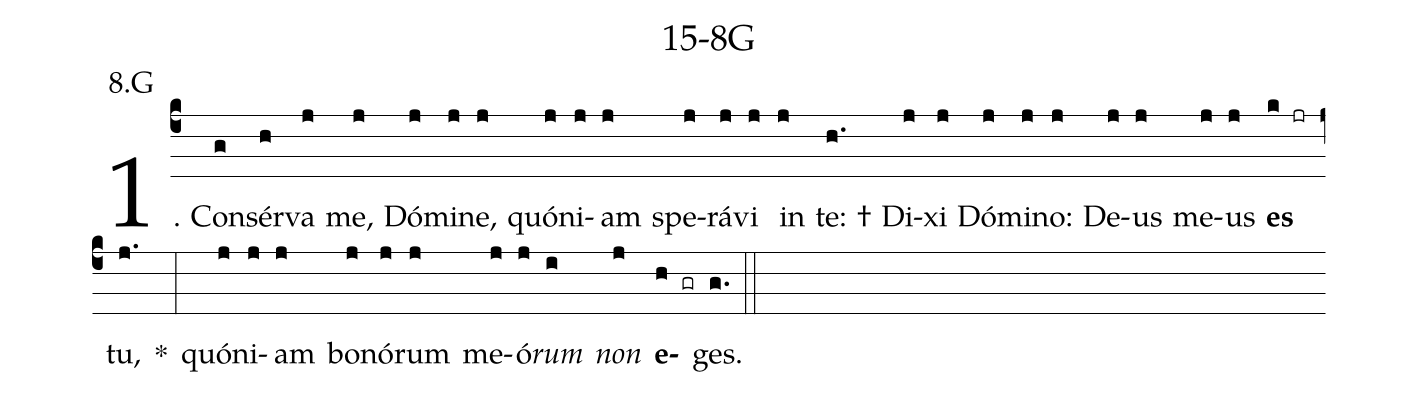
name: 15-8G;
annotation: 8.G;
%%
(c4)1. Con(g)sér(h)va(j) me,(j) Dó(j)mi(j)ne,(j) quón(j)i(j)am(j) spe(j)rá(j)vi(j) in(j) te: †(h.) Di(j)xi(j) Dó(j)mi(j)no:(j) De(j)us(j) me(j)us(j) <b>es</b>(k jr) tu,(j.) *(:) quón(j)i(j)am(j) bo(j)nó(j)rum(j) me(j)ó(j)<i>rum</i>(i) <i>non</i>(j) <b>e</b>(h gr)ges.(g.) (::)
